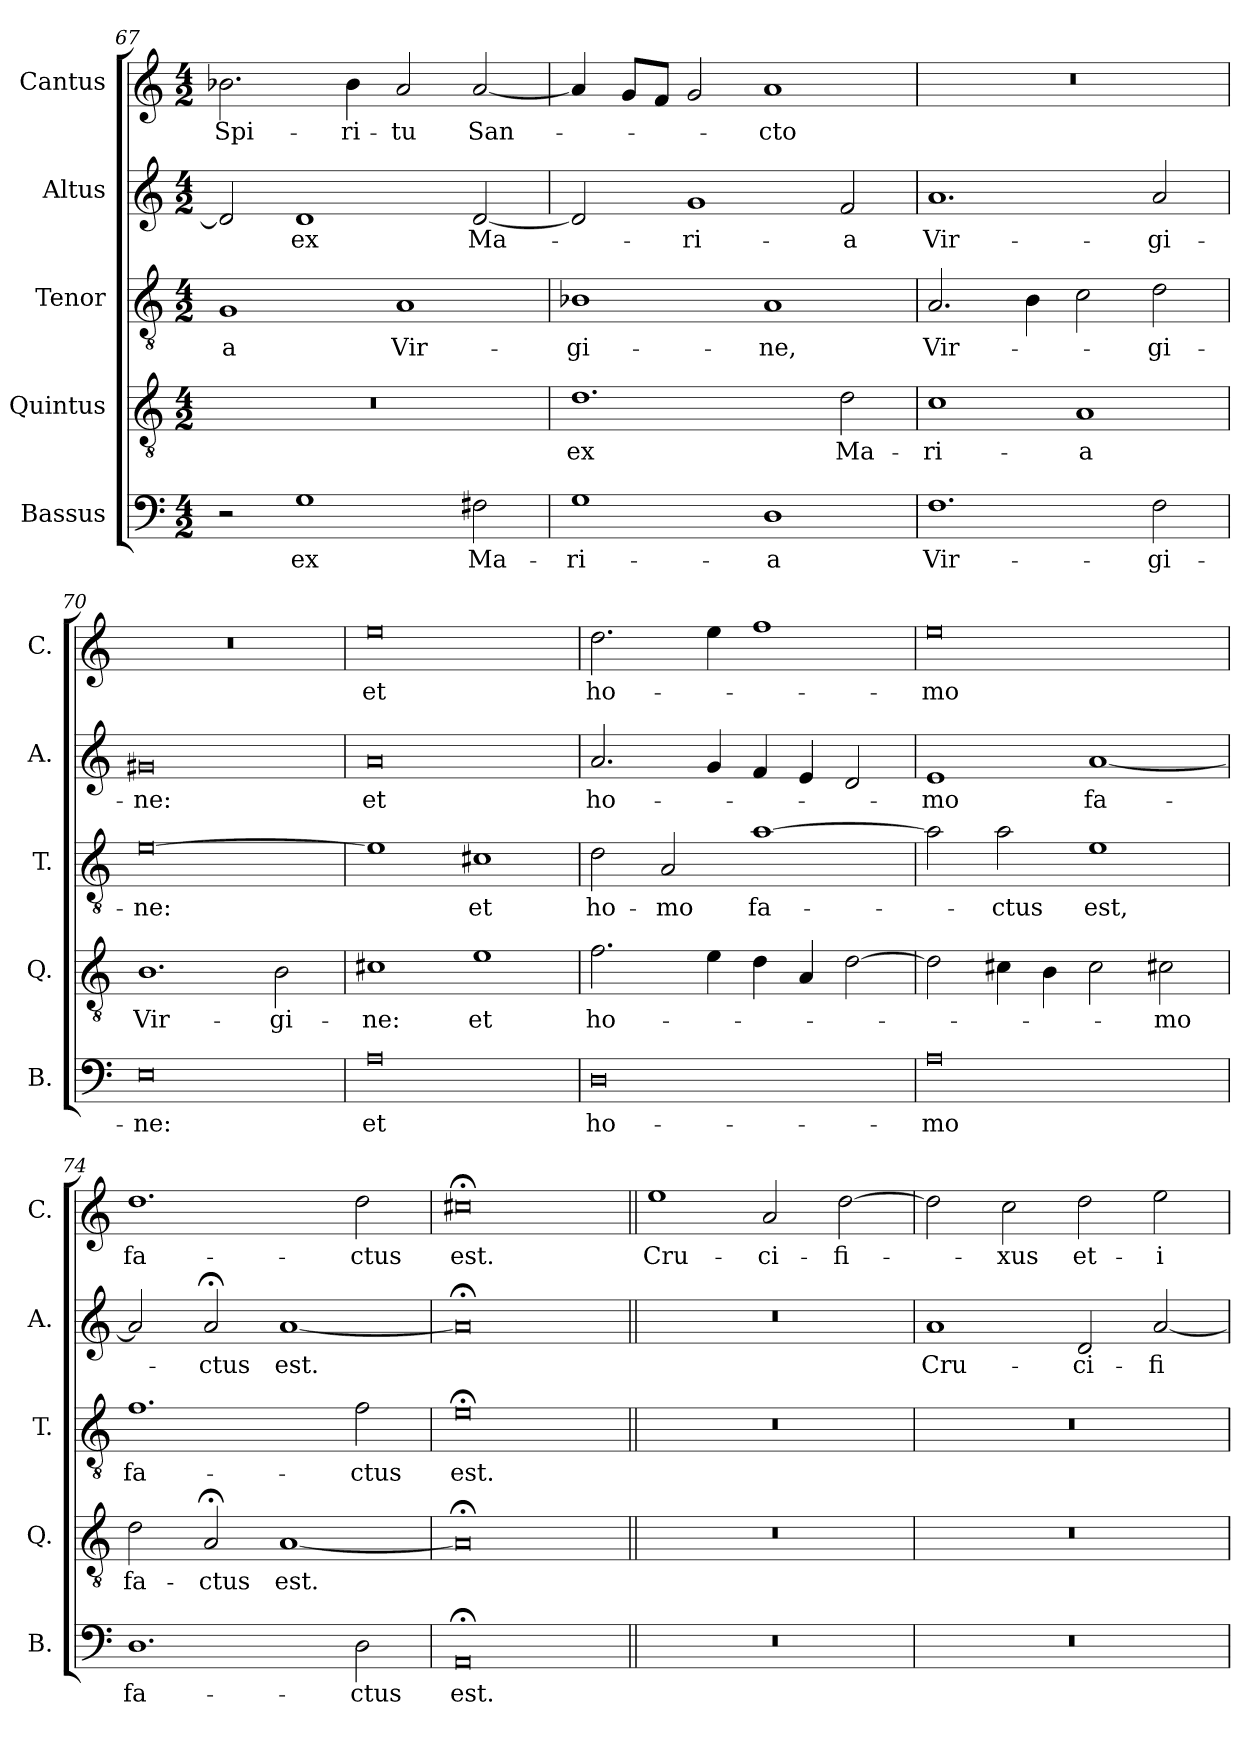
**kern	**text	**kern	**text	**kern	**text	**kern	**text	**kern	**text
*part5	*part5	*part4	*part4	*part3	*part3	*part2	*part2	*part1	*part1
*staff5	*staff5	*staff4	*staff4	*staff3	*staff3	*staff2	*staff2	*staff1	*staff1
*I"Bassus	*	*I"Quintus	*	*I"Tenor	*	*I"Altus	*	*I"Cantus	*
*I'B.	*	*I'Q.	*	*I'T.	*	*I'A.	*	*I'C.	*
*clefF4	*	*clefGv2	*	*clefGv2	*	*clefG2	*	*clefG2	*
*	*	*ITrd7c12	*	*ITrd7c12	*	*	*	*	*
*k[]	*	*k[]	*	*k[]	*	*k[]	*	*k[]	*
*C:	*	*C:	*	*C:	*	*C:	*	*C:	*
*M4/2	*	*M4/2	*	*M4/2	*	*M4/2	*	*M4/2	*
=67	=67	=67	=67	=67	=67	=67	=67	=67	=67
2r	.	0r	.	1GG/	-a	2d/]	.	2.b-X\	Spi-
1G\	ex	.	.	.	.	1d/	ex	.	.
.	.	.	.	.	.	.	.	4b-\	-ri-
.	.	.	.	1AA/	Vir-	.	.	2a/	-tu
2F#X\	Ma-	.	.	.	.	[2d/	Ma-	[2a/	San-
=68	=68	=68	=68	=68	=68	=68	=68	=68	=68
1G\	-ri-	1.D\	ex	1BB-X\	-gi-	2d/]	.	4a/]	.
.	.	.	.	.	.	.	.	8g/L	.
.	.	.	.	.	.	.	.	8f/J	.
.	.	.	.	.	.	1g/	-ri-	2g/	.
1D\	-a	.	.	1AA/	-ne,	.	.	1a/	-cto
.	.	2D\	Ma-	.	.	2f/	-a	.	.
=69	=69	=69	=69	=69	=69	=69	=69	=69	=69
1.F\	Vir-	1C\	-ri-	2.AA/	Vir-	1.a/	Vir-	0r	.
.	.	.	.	4BB\	.	.	.	.	.
.	.	1AA/	-a	2C\	.	.	.	.	.
2F\	-gi-	.	.	2D\	-gi-	2a/	-gi-	.	.
=70	=70	=70	=70	=70	=70	=70	=70	=70	=70
0E\	-ne:	1.BB\	Vir-	[0E\	-ne:	0g#X/	-ne:	0r	.
.	.	2BB\	-gi-	.	.	.	.	.	.
=71	=71	=71	=71	=71	=71	=71	=71	=71	=71
0A\	et	1C#X\	-ne:	1E\]	.	0a/	et	0ee\	et
.	.	1E\	et	1C#X\	et	.	.	.	.
=72	=72	=72	=72	=72	=72	=72	=72	=72	=72
0D\	ho-	2.F\	ho-	2D\	ho-	2.a/	ho-	2.dd\	ho-
.	.	.	.	2AA/	-mo	.	.	.	.
.	.	4E\	.	.	.	4g/	.	4ee\	.
.	.	4D\	.	[1A\	fa-	4f/	.	1ff\	.
.	.	4AA/	.	.	.	4e/	.	.	.
.	.	[2D\	.	.	.	2d/	.	.	.
=73	=73	=73	=73	=73	=73	=73	=73	=73	=73
0A\	-mo	2D\]	.	2A\]	.	1e/	-mo	0ee\	-mo
.	.	4C#\	.	2A\	-ctus	.	.	.	.
.	.	4BB\	.	.	.	.	.	.	.
.	.	2C#\	.	1E\	est,	[1a/	fa-	.	.
.	.	2C#X\	-mo	.	.	.	.	.	.
=74	=74	=74	=74	=74	=74	=74	=74	=74	=74
1.D\	fa-	2D\	fa-	1.F\	fa-	2a/]	.	1.dd\	fa-
.	.	2AA;</	-ctus	.	.	2a;</	-ctus	.	.
.	.	[1AA/	est.	.	.	[1a/	est.	.	.
2D\	-ctus	.	.	2F\	-ctus	.	.	2dd\	-ctus
=75	=75	=75	=75	=75	=75	=75	=75	=75	=75
0AA;</	est.	0AA;</]	.	0E;<\	est.	0a;</]	.	0cc#X;<\	est.
=76||	=76||	=76||	=76||	=76||	=76||	=76||	=76||	=76||	=76||
0r	.	0r	.	0r	.	0r	.	1ee\	Cru-
.	.	.	.	.	.	.	.	2a/	-ci-
.	.	.	.	.	.	.	.	[2dd\	-fi-
=77	=77	=77	=77	=77	=77	=77	=77	=77	=77
0r	.	0r	.	0r	.	1a/	Cru-	2dd\]	.
.	.	.	.	.	.	.	.	2cc\	-xus
.	.	.	.	.	.	2d/	-ci-	2dd\	et-
.	.	.	.	.	.	[2a/	-fi-	2ee\	-i-
=	=	=	=	=	=	=	=	=	=
*-	*-	*-	*-	*-	*-	*-	*-	*-	*-
